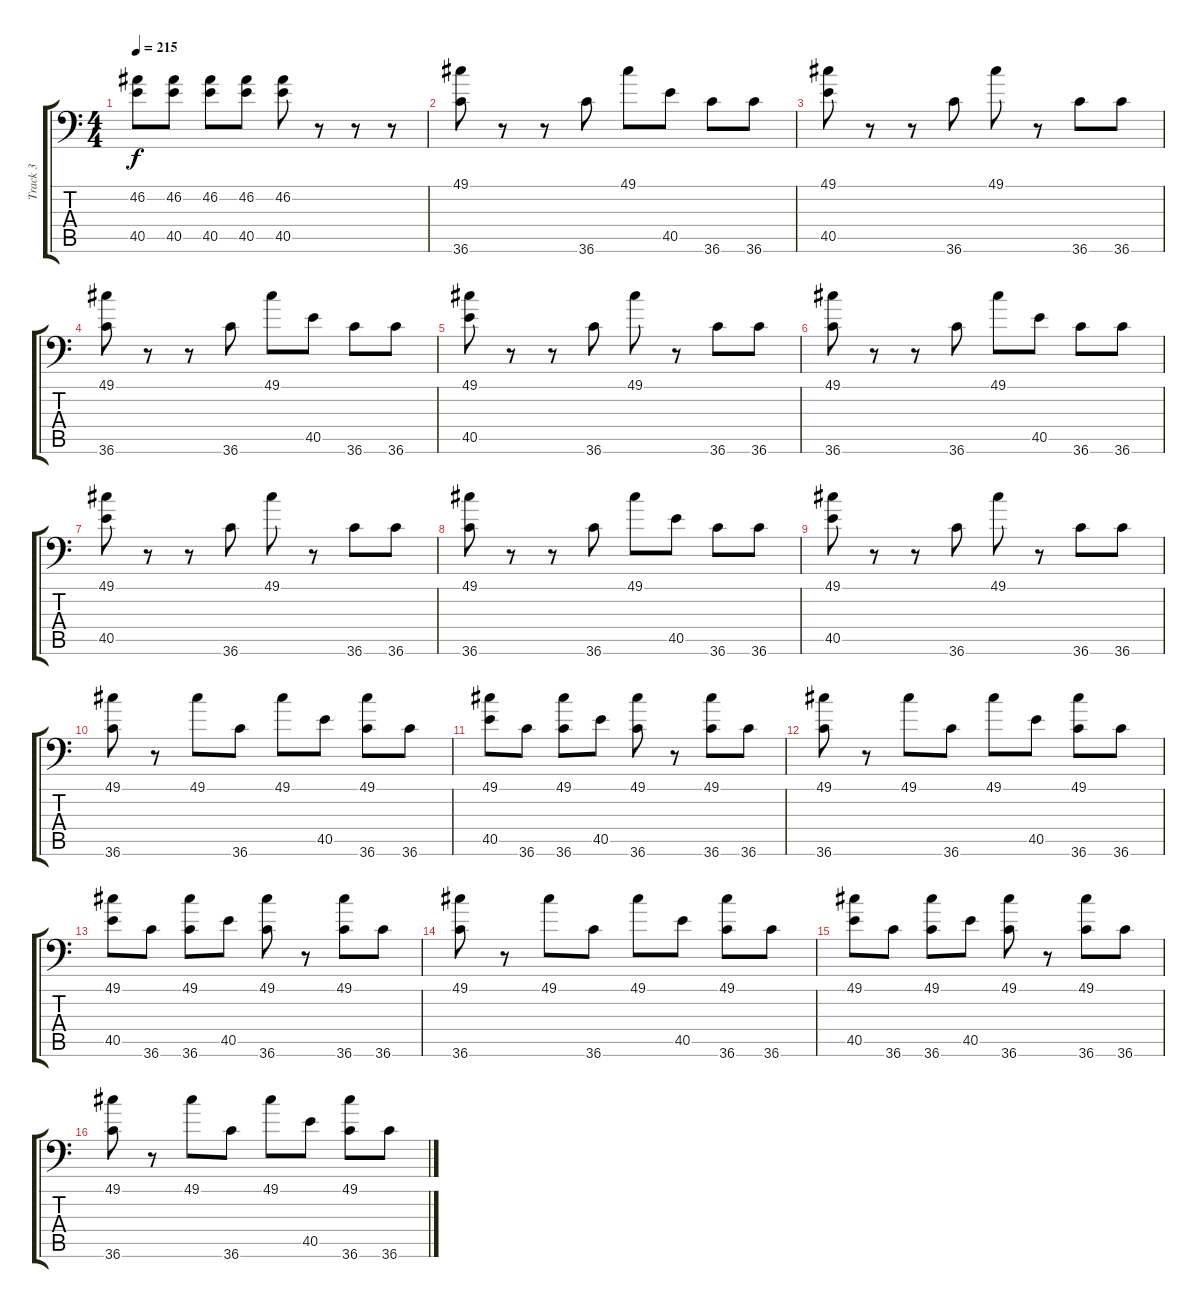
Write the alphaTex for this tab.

\track ("Track 3" "Track 3") {instrument acousticgrandpiano}
\staff {score tabs}
\tuning (C-1 C-1 C-1 C-1 C-1 C-1) {hide}
\ts (4 4)
\tempo 215
\clef f4
\ks c
(46.2 40.5).8{dy f} (46.2 40.5).8 (46.2 40.5).8 (46.2 40.5).8 (46.2 40.5).8 r.8 r.8 r.8 |
(49.1 36.6).8 r.8 r.8 36.6.8 49.1.8 40.5.8 36.6.8 36.6.8 |
(49.1 40.5).8 r.8 r.8 36.6.8 49.1.8 r.8 36.6.8 36.6.8 |
(49.1 36.6).8 r.8 r.8 36.6.8 49.1.8 40.5.8 36.6.8 36.6.8 |
(49.1 40.5).8 r.8 r.8 36.6.8 49.1.8 r.8 36.6.8 36.6.8 |
(49.1 36.6).8 r.8 r.8 36.6.8 49.1.8 40.5.8 36.6.8 36.6.8 |
(49.1 40.5).8 r.8 r.8 36.6.8 49.1.8 r.8 36.6.8 36.6.8 |
(49.1 36.6).8 r.8 r.8 36.6.8 49.1.8 40.5.8 36.6.8 36.6.8 |
(49.1 40.5).8 r.8 r.8 36.6.8 49.1.8 r.8 36.6.8 36.6.8 |
(49.1 36.6).8 r.8 49.1.8 36.6.8 49.1.8 40.5.8 (49.1 36.6).8 36.6.8 |
(49.1 40.5).8 36.6.8 (49.1 36.6).8 40.5.8 (49.1 36.6).8 r.8 (49.1 36.6).8 36.6.8 |
(49.1 36.6).8 r.8 49.1.8 36.6.8 49.1.8 40.5.8 (49.1 36.6).8 36.6.8 |
(49.1 40.5).8 36.6.8 (49.1 36.6).8 40.5.8 (49.1 36.6).8 r.8 (49.1 36.6).8 36.6.8 |
(49.1 36.6).8 r.8 49.1.8 36.6.8 49.1.8 40.5.8 (49.1 36.6).8 36.6.8 |
(49.1 40.5).8 36.6.8 (49.1 36.6).8 40.5.8 (49.1 36.6).8 r.8 (49.1 36.6).8 36.6.8 |
(49.1 36.6).8 r.8 49.1.8 36.6.8 49.1.8 40.5.8 (49.1 36.6).8 36.6.8
